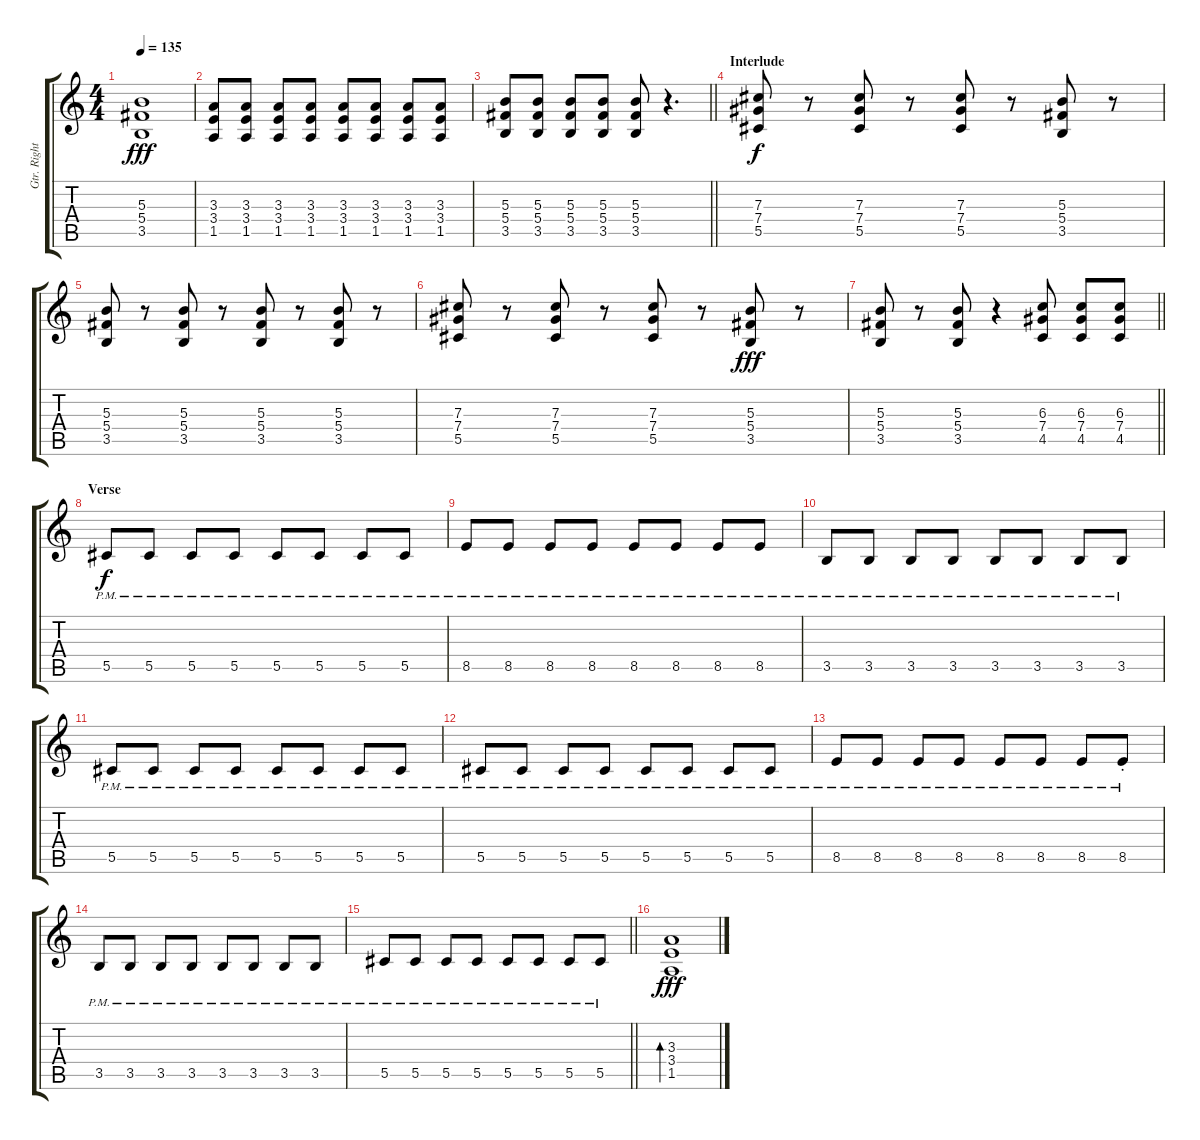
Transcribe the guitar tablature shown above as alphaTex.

\track ("Gtr. Right" "Gtr. Right") {instrument electricguitarjazz}
\staff {score tabs}
\tuning (Eb4 Bb3 Gb3 Db3 Ab2 Db2) {hide}
\ts (4 4)
\tempo 135
\clef g2
\ks c
(5.3{t} 5.4{t} 3.5{t}).1{dy fff} |
(3.3 3.4 1.5).8 (3.3 3.4 1.5).8 (3.3 3.4 1.5).8 (3.3 3.4 1.5).8 (3.3 3.4 1.5).8 (3.3 3.4 1.5).8 (3.3 3.4 1.5).8 (3.3 3.4 1.5).8 |
\barLineRight lightlight
(5.3 5.4 3.5).8 (5.3 5.4 3.5).8 (5.3 5.4 3.5).8 (5.3 5.4 3.5).8 (5.3 5.4 3.5).8 r.4{d} |
\section ("" "Interlude")
(7.3 7.4 5.5).8{dy f} r.8 (7.3 7.4 5.5).8 r.8 (7.3 7.4 5.5).8 r.8 (5.3 5.4 3.5).8 r.8 |
(5.3 5.4 3.5).8 r.8 (5.3 5.4 3.5).8 r.8 (5.3 5.4 3.5).8 r.8 (5.3 5.4 3.5).8 r.8 |
(7.3 7.4 5.5).8 r.8 (7.3 7.4 5.5).8 r.8 (7.3 7.4 5.5).8 r.8 (5.3 5.4 3.5).8{dy fff} r.8 |
\barLineRight lightlight
(5.3 5.4 3.5).8 r.8 (5.3 5.4 3.5).8 r.4 (6.3 7.4 4.5).8 (6.3 7.4 4.5).8 (6.3 7.4 4.5).8 |
\section ("" "Verse")
5.5{pm}.8{dy f} 5.5{pm}.8 5.5{pm}.8 5.5{pm}.8 5.5{pm}.8 5.5{pm}.8 5.5{pm}.8 5.5{pm}.8 |
8.5{pm}.8 8.5{pm}.8 8.5{pm}.8 8.5{pm}.8 8.5{pm}.8 8.5{pm}.8 8.5{pm}.8 8.5{pm}.8 |
3.5{pm}.8 3.5{pm}.8 3.5{pm}.8 3.5{pm}.8 3.5{pm}.8 3.5{pm}.8 3.5{pm}.8 3.5{pm}.8 |
5.5{pm}.8 5.5{pm}.8 5.5{pm}.8 5.5{pm}.8 5.5{pm}.8 5.5{pm}.8 5.5{pm}.8 5.5{pm}.8 |
5.5{pm}.8 5.5{pm}.8 5.5{pm}.8 5.5{pm}.8 5.5{pm}.8 5.5{pm}.8 5.5{pm}.8 5.5{pm}.8 |
8.5{pm}.8 8.5{pm}.8 8.5{pm}.8 8.5{pm}.8 8.5{pm}.8 8.5{pm}.8 8.5{pm}.8 8.5{pm st}.8 |
3.5{pm}.8 3.5{pm}.8 3.5{pm}.8 3.5{pm}.8 3.5{pm}.8 3.5{pm}.8 3.5{pm}.8 3.5{pm}.8 |
\barLineRight lightlight
5.5{pm}.8 5.5{pm}.8 5.5{pm}.8 5.5{pm}.8 5.5{pm}.8 5.5{pm}.8 5.5{pm}.8 5.5{pm}.8 |
(3.3 3.4 1.5).1{bd 30 dy fff}
